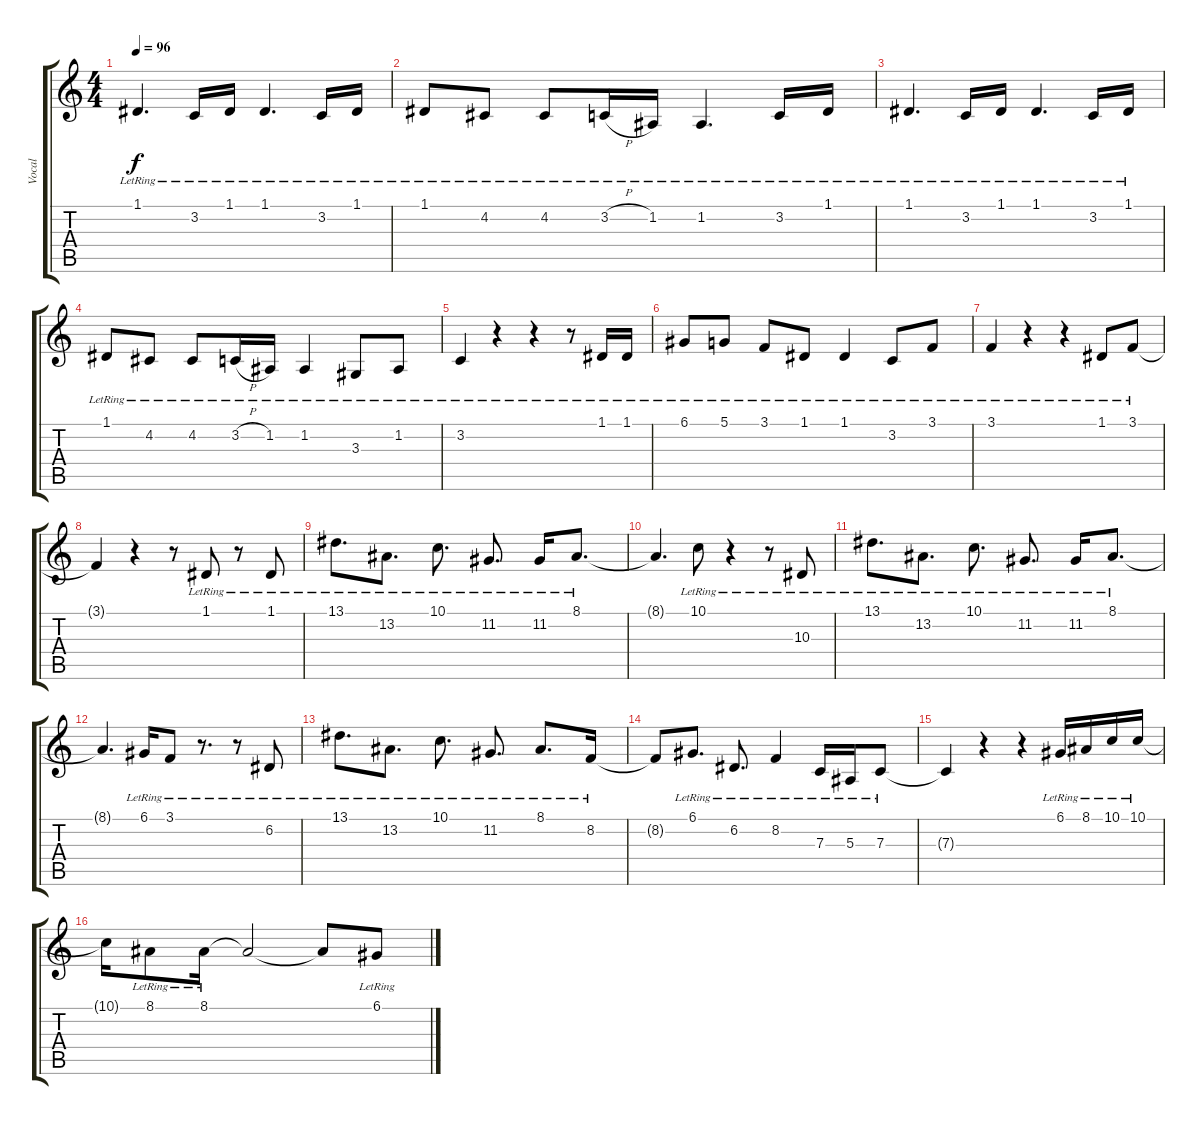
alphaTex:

\track ("Vocal" "Vocal") {instrument acousticgrandpiano}
\staff {score tabs}
\tuning (D4 A3 F3 C3 G2 C2) {hide}
\ts (4 4)
\tempo 96
\clef g2
\ks aminor
1.1{lr}.4{d dy f} 3.2{lr}.16 1.1{lr}.16 1.1{lr}.4{d} 3.2{lr}.16 1.1{lr}.16 |
1.1{lr}.8 4.2{lr}.8 4.2{lr}.8 3.2{h lr}.16 1.2{lr}.16 1.2{lr}.4{d} 3.2{lr}.16 1.1{lr}.16 |
1.1{lr}.4{d} 3.2{lr}.16 1.1{lr}.16 1.1{lr}.4{d} 3.2{lr}.16 1.1{lr}.16 |
1.1{lr}.8 4.2{lr}.8 4.2{lr}.8 3.2{h lr}.16 1.2{lr}.16 1.2{lr}.4 3.3{lr}.8 1.2{lr}.8 |
3.2{lr}.4 r.4 r.4 r.8 1.1{lr}.16 1.1{lr}.16 |
6.1{lr}.8 5.1{lr}.8 3.1{lr}.8 1.1{lr}.8 1.1{lr}.4 3.2{lr}.8 3.1{lr}.8 |
3.1{lr}.4 r.4 r.4 1.1{lr}.8 3.1{lr}.8 |
3.1{t}.4 r.4 r.8 1.1{lr}.8 r.8 1.1{lr}.8 |
13.1{lr}.8{d} 13.2{lr}.8{d} 10.1{lr}.8{d} 11.2{lr}.8{d} 11.2{lr}.16 8.1{lr}.8{d} |
8.1{t}.4{d} 10.1{lr}.8 r.4 r.8 10.3{lr}.8 |
13.1{lr}.8{d} 13.2{lr}.8{d} 10.1{lr}.8{d} 11.2{lr}.8{d} 11.2{lr}.16 8.1{lr}.8{d} |
8.1{t}.4{d} 6.1{lr}.16 3.1{lr}.8 r.8{d} r.8 6.2{lr}.8 |
13.1{lr}.8{d} 13.2{lr}.8{d} 10.1{lr}.8{d} 11.2{lr}.8{d} 8.1{lr}.8{d} 8.2{lr}.16 |
8.2{t}.8 6.1{lr}.8{d} 6.2{lr}.8{d} 8.2{lr}.4 7.3{lr}.16 5.3{lr}.16 7.3{lr}.8 |
7.3{t}.4 r.4 r.4 6.1{lr}.16 8.1{lr}.16 10.1{lr}.16 10.1{lr}.16 |
10.1{t}.16 8.1{lr}.8 8.1{lr}.16 8.1{t}.2 8.1{t}.8 6.1{lr}.8
